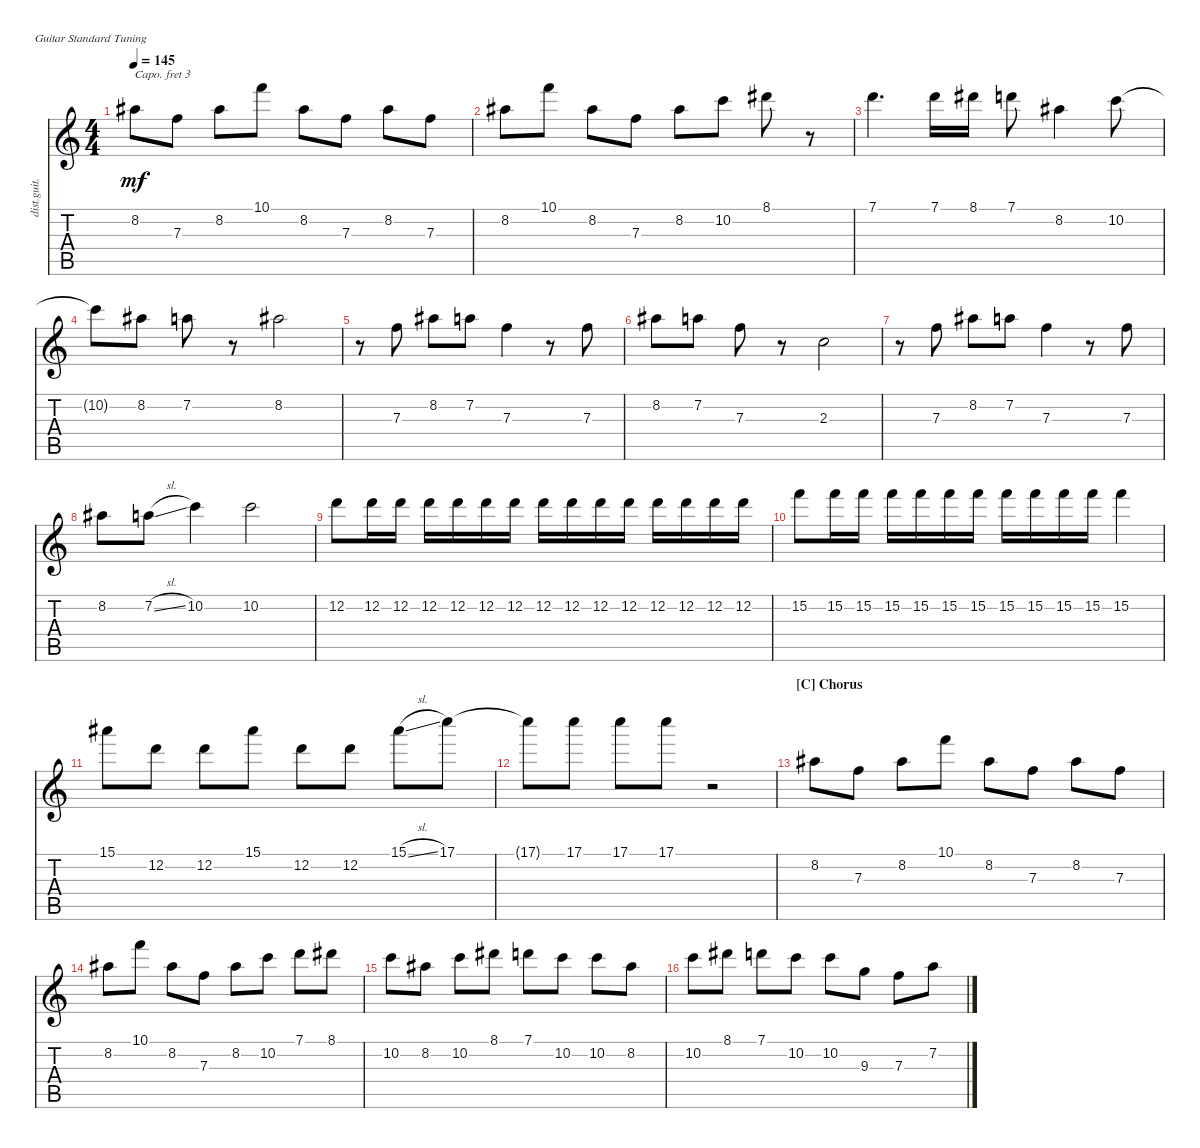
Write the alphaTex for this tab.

\bracketExtendMode nobrackets
\track ("Lead Gt" "dist.guit.") {instrument distortionguitar}
\staff {score tabs}
\capo 3
\tuning (E4 B3 G3 D3 A2 E2)
\ts (4 4)
\tempo 145
\clef g2
\ks aminor
8.2{acc #}.8{dy mf} 7.3.8 8.2{acc #}.8 10.1.8 8.2{acc #}.8 7.3.8 8.2{acc #}.8 7.3.8 |
8.2{acc #}.8 10.1.8 8.2{acc #}.8 7.3.8 8.2{acc #}.8 10.2.8 8.1{acc #}.8 r.8 |
7.1.4{d} 7.1.16 8.1{acc #}.16 7.1.8 8.2{acc #}.4 10.2.8 |
10.2{t}.8 8.2{acc #}.8 7.2.8 r.8 8.2{acc #}.2 |
r.8 7.3.8 8.2{acc #}.8 7.2.8 7.3.4 r.8 7.3.8 |
8.2{acc #}.8 7.2.8 7.3.8 r.8 2.3.2 |
r.8 7.3.8 8.2{acc #}.8 7.2.8 7.3.4 r.8 7.3.8 |
8.2{acc #}.8 7.2{sl}.8 10.2.4 10.2.2 |
12.2.8 12.2.16 12.2.16 12.2.16 12.2.16 12.2.16 12.2.16 12.2.16 12.2.16 12.2.16 12.2.16 12.2.16 12.2.16 12.2.16 12.2.16 |
15.2.8 15.2.16 15.2.16 15.2.16 15.2.16 15.2.16 15.2.16 15.2.16 15.2.16 15.2.16 15.2.16 15.2.4 |
15.1{acc #}.8 12.2.8 12.2.8 15.1{acc #}.8 12.2.8 12.2.8 15.1{sl acc #}.8 17.1.8 |
17.1{t}.8 17.1.8 17.1.8 17.1.8 r.2 |
\section ("C" "Chorus")
8.2{acc #}.8 7.3.8 8.2{acc #}.8 10.1.8 8.2{acc #}.8 7.3.8 8.2{acc #}.8 7.3.8 |
8.2{acc #}.8 10.1.8 8.2{acc #}.8 7.3.8 8.2{acc #}.8 10.2.8 7.1.8 8.1{acc #}.8 |
10.2.8 8.2{acc #}.8 10.2.8 8.1{acc #}.8 7.1.8 10.2.8 10.2.8 8.2{acc #}.8 |
10.2.8 8.1{acc #}.8 7.1.8 10.2.8 10.2.8 9.3.8 7.3.8 7.2.8
